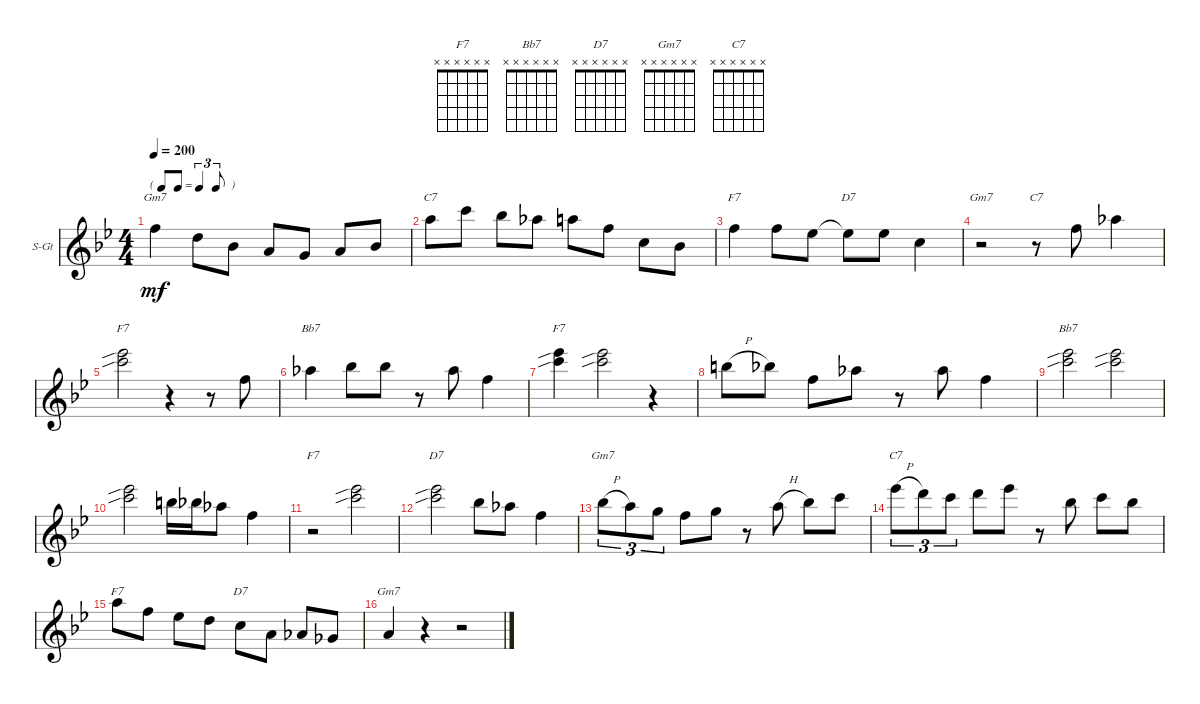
\defaultSystemsLayout 4
\bracketExtendMode groupsimilarinstruments
\firstSystemTrackNameOrientation horizontal
\otherSystemsTrackNameOrientation horizontal
\track ("Steel Guitar" "S-Gt") {instrument acousticguitarsteel}
\staff {score}
\tuning (E4 B3 G3 D3 A2 E2)
\chord ("F7" x x x x x x)
\chord ("Bb7" x x x x x x)
\chord ("D7" x x x x x x)
\chord ("Gm7" x x x x x x)
\chord ("C7" x x x x x x)
\ts (4 4)
\tf triplet8th
\tempo 200
\clef g2
\ks bb
6.2.4{ch "Gm7" dy mf} 3.2.8 3.3.8 2.3.8 0.3.8 2.3.8 3.3.8 |
5.1.8{ch "C7"} 8.1.8 6.1.8 4.1.8 5.1.8 6.2.8 5.3.8 3.3.8 |
6.2.4{ch "F7"} 6.2.8 8.3.8 8.3{t}.8{ch "D7"} 8.3.8 5.3.4 |
r.2{ch "Gm7"} r.8{ch "C7"} 10.3.8 13.3.4 |
(11.1{sib} 13.2{sib}).2{ch "F7"} r.4 r.8 10.3.8 |
13.3.4{ch "Bb7"} 11.2.8 11.2.8 r.8 13.3.8 10.3.4 |
(11.1{sib} 13.2{sib}).4{ch "F7"} (11.1{sib} 13.2{sib}).2 r.4 |
12.2{h}.8 11.2.8 10.3.8 13.3.8 r.8 13.3.8 10.3.4 |
(11.1{sib} 13.2{sib}).2{ch "Bb7"} (11.1{sib} 13.2{sib}).2 |
(11.1{sib} 13.2{sib}).2 12.2.16 11.2.16 13.3.8 10.3.4 |
r.2{ch "F7"} (11.1{sib} 13.2{sib}).2 |
(11.1{sib} 13.2{sib}).2{ch "D7"} 11.2.8 13.3.8 10.3.4 |
11.2{h}.8{tu (3 2) ch "Gm7"} 10.2.8{tu (3 2)} 12.3.8{tu (3 2)} 10.3.8 12.3.8 r.8 10.2{h}.8 11.2.8 13.2.8 |
11.1{h}.8{tu (3 2) ch "C7"} 10.1.8{tu (3 2)} 13.2.8{tu (3 2)} 10.1.8 11.1.8 r.8 11.2.8 13.2.8 11.2.8 |
10.2.8{ch "F7"} 10.3.8 8.3.8 7.3.8 5.3.8{ch "D7"} 7.4.8 6.4.8 4.4.8 |
7.4.4{ch "Gm7"} r.4 r.2
